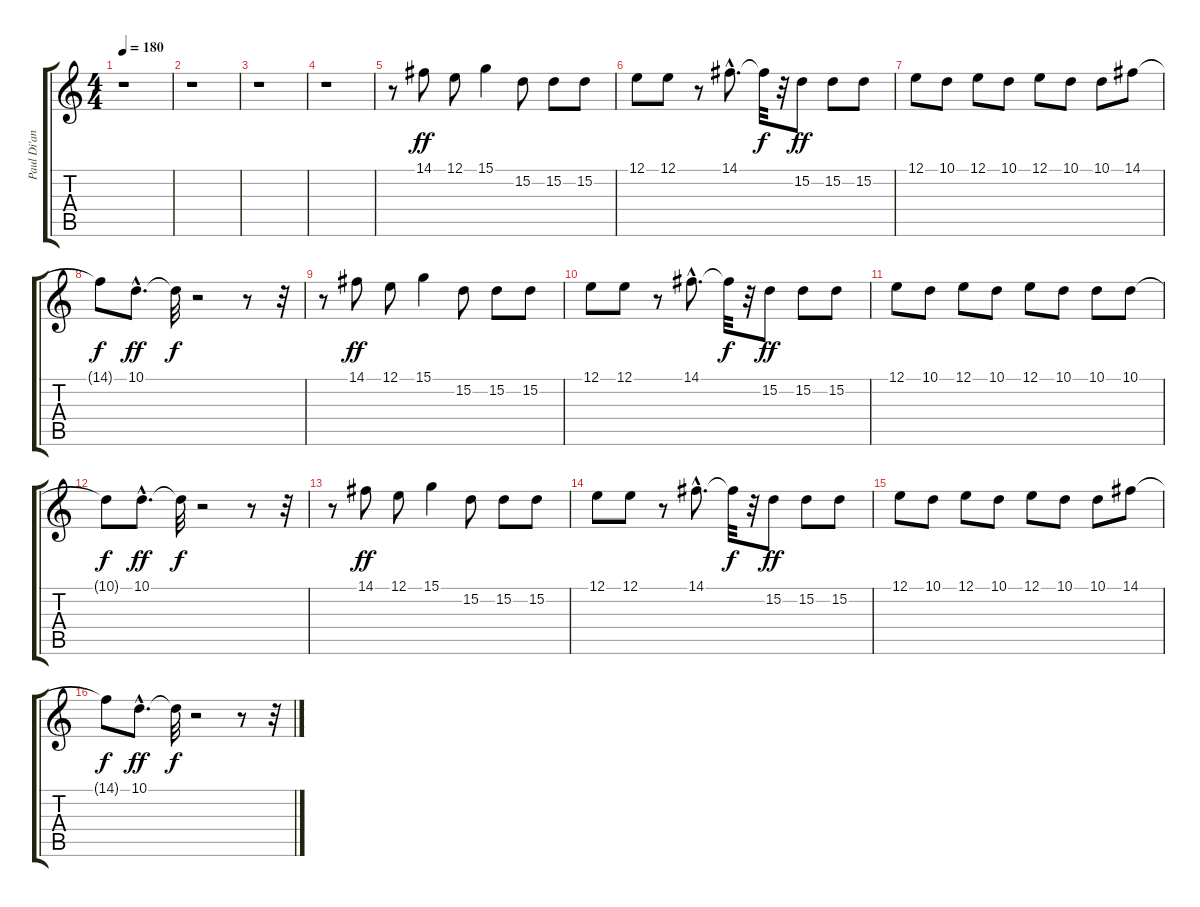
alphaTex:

\track ("Paul Di'anno" "Paul Di'an") {instrument choiraahs}
\staff {score tabs}
\tuning (E4 B3 G3 D3 A2 E2) {hide}
\ts (4 4)
\tempo 210
\tempo 180
\clef g2
\ks c
r.1{dy ff} |
r.1 |
r.1 |
r.1 |
r.8 14.1.8 12.1.8 15.1.4 15.2.8 15.2.8 15.2.8 |
12.1.8 12.1.8 r.8 14.1{hac}.8{d} 14.1{t}.32{dy f} r.32 15.2.8{dy ff} 15.2.8 15.2.8 |
12.1.8 10.1.8 12.1.8 10.1.8 12.1.8 10.1.8 10.1.8 14.1.8 |
14.1{t}.8{dy f} 10.1{hac}.8{d dy ff} 10.1{t}.32{dy f} r.2 r.8 r.32 |
r.8 14.1.8{dy ff} 12.1.8 15.1.4 15.2.8 15.2.8 15.2.8 |
12.1.8 12.1.8 r.8 14.1{hac}.8{d} 14.1{t}.32{dy f} r.32 15.2.8{dy ff} 15.2.8 15.2.8 |
12.1.8 10.1.8 12.1.8 10.1.8 12.1.8 10.1.8 10.1.8 10.1.8 |
10.1{t}.8{dy f} 10.1{hac}.8{d dy ff} 10.1{t}.32{dy f} r.2 r.8 r.32 |
r.8 14.1.8{dy ff} 12.1.8 15.1.4 15.2.8 15.2.8 15.2.8 |
12.1.8 12.1.8 r.8 14.1{hac}.8{d} 14.1{t}.32{dy f} r.32 15.2.8{dy ff} 15.2.8 15.2.8 |
12.1.8 10.1.8 12.1.8 10.1.8 12.1.8 10.1.8 10.1.8 14.1.8 |
14.1{t}.8{dy f} 10.1{hac}.8{d dy ff} 10.1{t}.32{dy f} r.2 r.8 r.32
